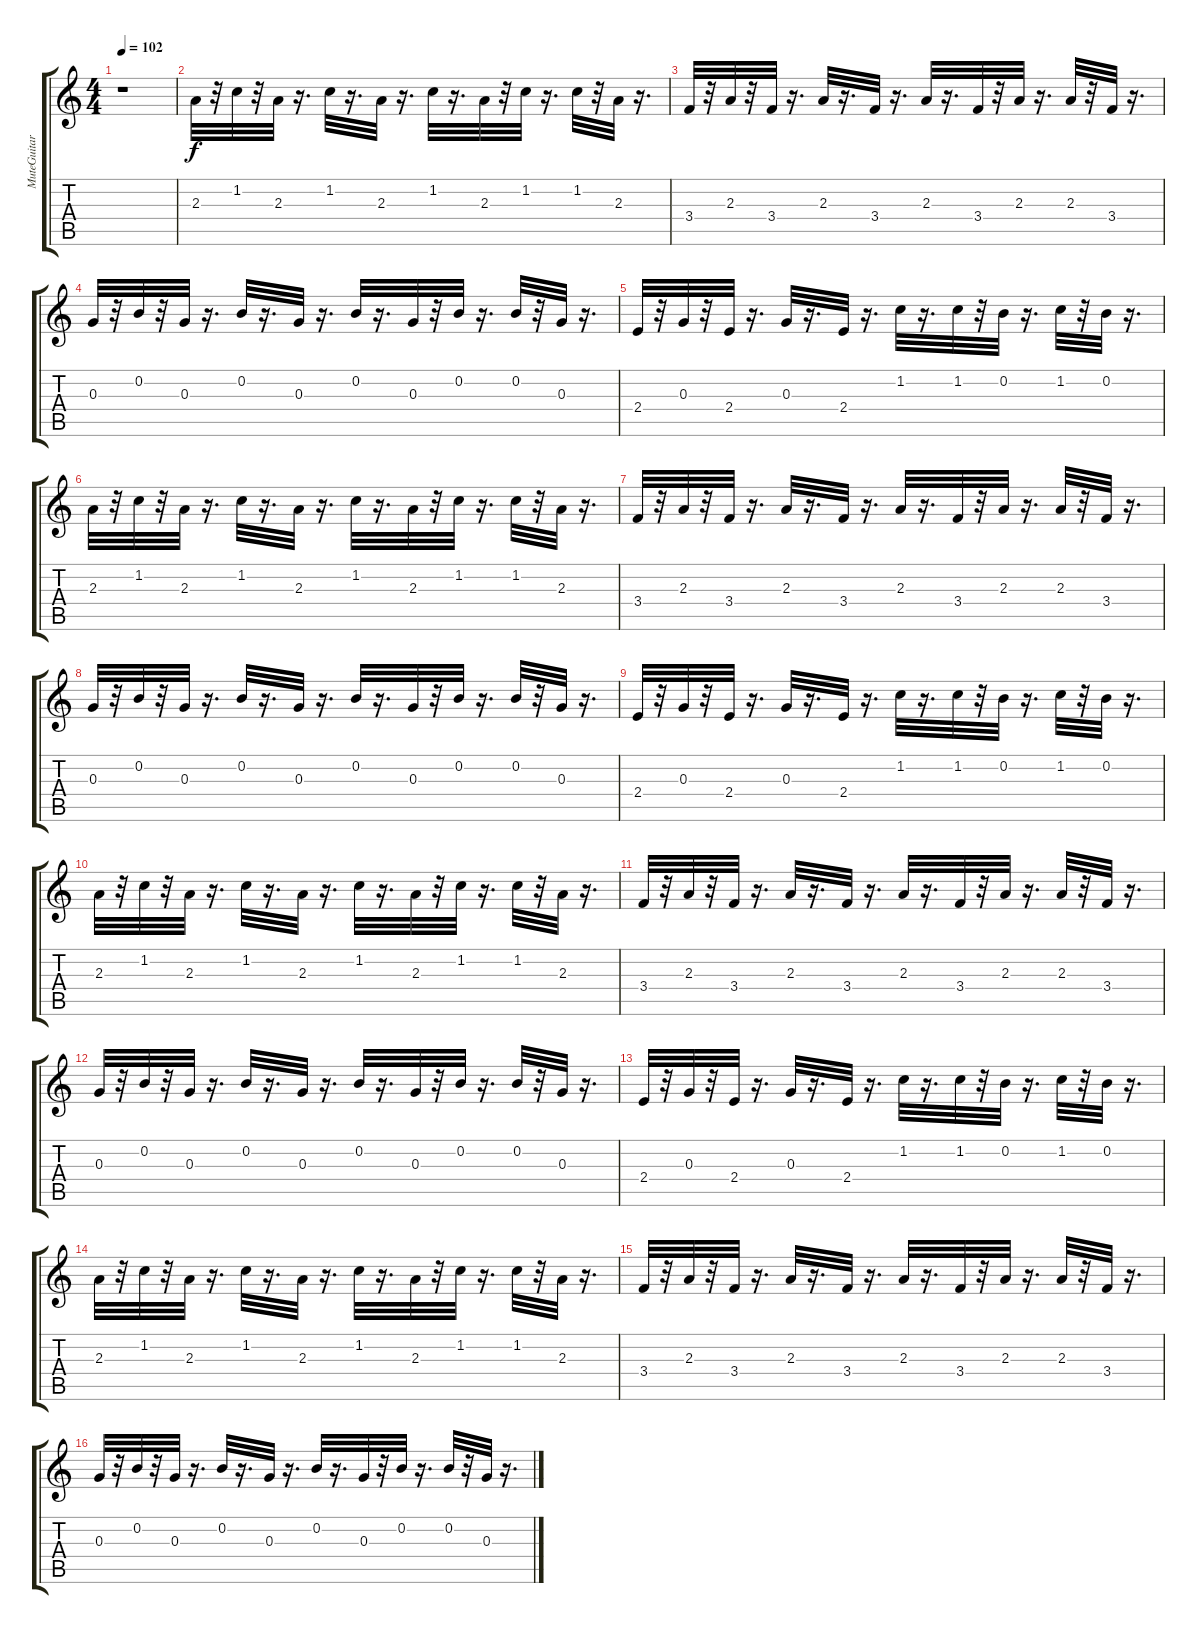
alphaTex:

\track ("MuteGuitar" "MuteGuitar") {instrument electricguitarmuted}
\staff {score tabs}
\tuning (E4 B3 G3 D3 A2 E2) {hide}
\ts (4 4)
\tempo 102
\clef g2
\ks c
r.1{dy f} |
2.3.32 r.32 1.2.32 r.32 2.3.32 r.16{d} 1.2.32 r.16{d} 2.3.32 r.16{d} 1.2.32 r.16{d} 2.3.32 r.32 1.2.32 r.16{d} 1.2.32 r.32 2.3.32 r.16{d} |
3.4.32 r.32 2.3.32 r.32 3.4.32 r.16{d} 2.3.32 r.16{d} 3.4.32 r.16{d} 2.3.32 r.16{d} 3.4.32 r.32 2.3.32 r.16{d} 2.3.32 r.32 3.4.32 r.16{d} |
0.3.32 r.32 0.2.32 r.32 0.3.32 r.16{d} 0.2.32 r.16{d} 0.3.32 r.16{d} 0.2.32 r.16{d} 0.3.32 r.32 0.2.32 r.16{d} 0.2.32 r.32 0.3.32 r.16{d} |
2.4.32 r.32 0.3.32 r.32 2.4.32 r.16{d} 0.3.32 r.16{d} 2.4.32 r.16{d} 1.2.32 r.16{d} 1.2.32 r.32 0.2.32 r.16{d} 1.2.32 r.32 0.2.32 r.16{d} |
2.3.32 r.32 1.2.32 r.32 2.3.32 r.16{d} 1.2.32 r.16{d} 2.3.32 r.16{d} 1.2.32 r.16{d} 2.3.32 r.32 1.2.32 r.16{d} 1.2.32 r.32 2.3.32 r.16{d} |
3.4.32 r.32 2.3.32 r.32 3.4.32 r.16{d} 2.3.32 r.16{d} 3.4.32 r.16{d} 2.3.32 r.16{d} 3.4.32 r.32 2.3.32 r.16{d} 2.3.32 r.32 3.4.32 r.16{d} |
0.3.32 r.32 0.2.32 r.32 0.3.32 r.16{d} 0.2.32 r.16{d} 0.3.32 r.16{d} 0.2.32 r.16{d} 0.3.32 r.32 0.2.32 r.16{d} 0.2.32 r.32 0.3.32 r.16{d} |
2.4.32 r.32 0.3.32 r.32 2.4.32 r.16{d} 0.3.32 r.16{d} 2.4.32 r.16{d} 1.2.32 r.16{d} 1.2.32 r.32 0.2.32 r.16{d} 1.2.32 r.32 0.2.32 r.16{d} |
2.3.32 r.32 1.2.32 r.32 2.3.32 r.16{d} 1.2.32 r.16{d} 2.3.32 r.16{d} 1.2.32 r.16{d} 2.3.32 r.32 1.2.32 r.16{d} 1.2.32 r.32 2.3.32 r.16{d} |
3.4.32 r.32 2.3.32 r.32 3.4.32 r.16{d} 2.3.32 r.16{d} 3.4.32 r.16{d} 2.3.32 r.16{d} 3.4.32 r.32 2.3.32 r.16{d} 2.3.32 r.32 3.4.32 r.16{d} |
0.3.32 r.32 0.2.32 r.32 0.3.32 r.16{d} 0.2.32 r.16{d} 0.3.32 r.16{d} 0.2.32 r.16{d} 0.3.32 r.32 0.2.32 r.16{d} 0.2.32 r.32 0.3.32 r.16{d} |
2.4.32 r.32 0.3.32 r.32 2.4.32 r.16{d} 0.3.32 r.16{d} 2.4.32 r.16{d} 1.2.32 r.16{d} 1.2.32 r.32 0.2.32 r.16{d} 1.2.32 r.32 0.2.32 r.16{d} |
2.3.32 r.32 1.2.32 r.32 2.3.32 r.16{d} 1.2.32 r.16{d} 2.3.32 r.16{d} 1.2.32 r.16{d} 2.3.32 r.32 1.2.32 r.16{d} 1.2.32 r.32 2.3.32 r.16{d} |
3.4.32 r.32 2.3.32 r.32 3.4.32 r.16{d} 2.3.32 r.16{d} 3.4.32 r.16{d} 2.3.32 r.16{d} 3.4.32 r.32 2.3.32 r.16{d} 2.3.32 r.32 3.4.32 r.16{d} |
0.3.32 r.32 0.2.32 r.32 0.3.32 r.16{d} 0.2.32 r.16{d} 0.3.32 r.16{d} 0.2.32 r.16{d} 0.3.32 r.32 0.2.32 r.16{d} 0.2.32 r.32 0.3.32 r.16{d}
